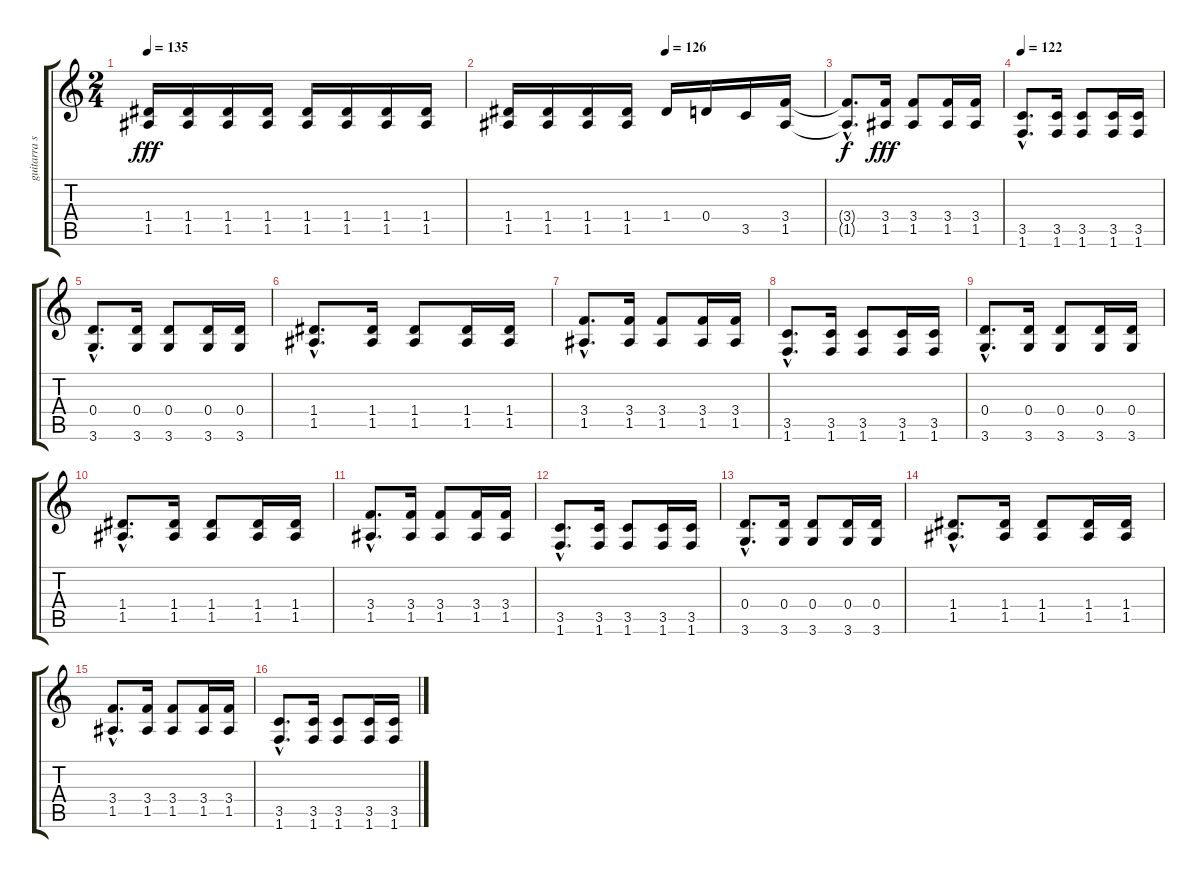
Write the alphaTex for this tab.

\track ("guitarra saturada" "guitarra s") {instrument overdrivenguitar}
\staff {score tabs}
\tuning (E4 B3 G3 D3 A2 E2) {hide}
\ts (2 4)
\tempo 135
\clef g2
\ks c
(1.4 1.5).16{dy fff} (1.4 1.5).16 (1.4 1.5).16 (1.4 1.5).16 (1.4 1.5).16 (1.4 1.5).16 (1.4 1.5).16 (1.4 1.5).16 |
\tempo (126 0.5)
(1.4 1.5).16 (1.4 1.5).16 (1.4 1.5).16 (1.4 1.5).16 1.4.16 0.4.16 3.5.16 (3.4 1.5).16 |
(3.4{hac t} 1.5{hac t}).8{d dy f} (3.4 1.5).16{dy fff} (3.4 1.5).8 (3.4 1.5).16 (3.4 1.5).16 |
\tempo 122
(3.5{hac} 1.6{hac}).8{d} (3.5 1.6).16 (3.5 1.6).8 (3.5 1.6).16 (3.5 1.6).16 |
(0.4{hac} 3.6{hac}).8{d} (0.4 3.6).16 (0.4 3.6).8 (0.4 3.6).16 (0.4 3.6).16 |
(1.4{hac} 1.5{hac}).8{d} (1.4 1.5).16 (1.4 1.5).8 (1.4 1.5).16 (1.4 1.5).16 |
(3.4{hac} 1.5{hac}).8{d} (3.4 1.5).16 (3.4 1.5).8 (3.4 1.5).16 (3.4 1.5).16 |
(3.5{hac} 1.6{hac}).8{d} (3.5 1.6).16 (3.5 1.6).8 (3.5 1.6).16 (3.5 1.6).16 |
(0.4{hac} 3.6{hac}).8{d} (0.4 3.6).16 (0.4 3.6).8 (0.4 3.6).16 (0.4 3.6).16 |
(1.4{hac} 1.5{hac}).8{d} (1.4 1.5).16 (1.4 1.5).8 (1.4 1.5).16 (1.4 1.5).16 |
(3.4{hac} 1.5{hac}).8{d} (3.4 1.5).16 (3.4 1.5).8 (3.4 1.5).16 (3.4 1.5).16 |
(3.5{hac} 1.6{hac}).8{d} (3.5 1.6).16 (3.5 1.6).8 (3.5 1.6).16 (3.5 1.6).16 |
(0.4{hac} 3.6{hac}).8{d} (0.4 3.6).16 (0.4 3.6).8 (0.4 3.6).16 (0.4 3.6).16 |
(1.4{hac} 1.5{hac}).8{d} (1.4 1.5).16 (1.4 1.5).8 (1.4 1.5).16 (1.4 1.5).16 |
(3.4{hac} 1.5{hac}).8{d} (3.4 1.5).16 (3.4 1.5).8 (3.4 1.5).16 (3.4 1.5).16 |
(3.5{hac} 1.6{hac}).8{d} (3.5 1.6).16 (3.5 1.6).8 (3.5 1.6).16 (3.5 1.6).16
